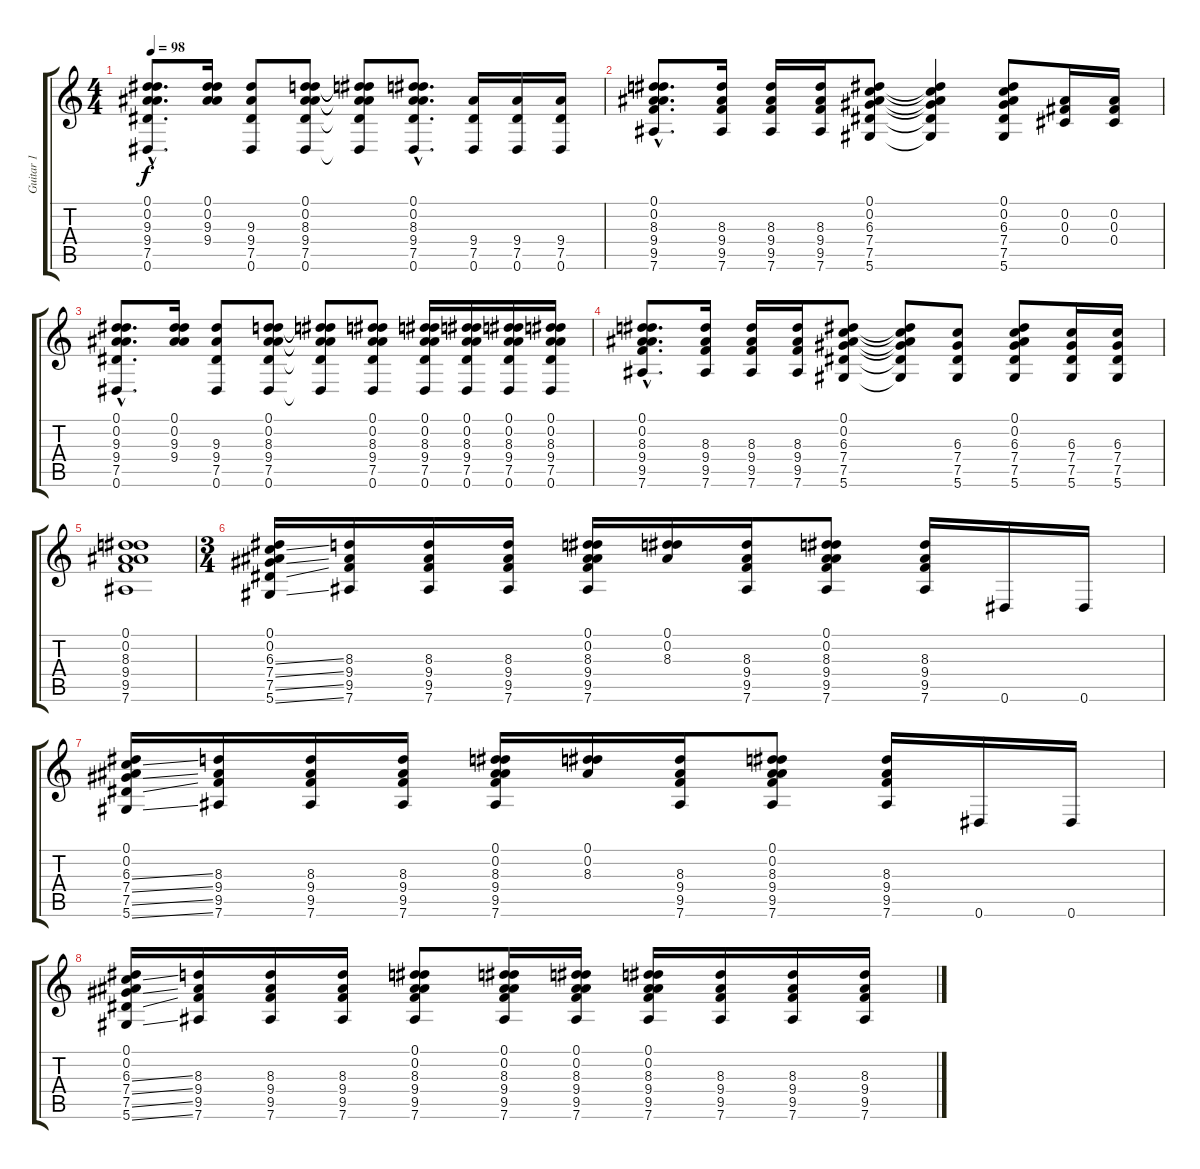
\track ("Guitar 1" "Guitar 1") {instrument acousticguitarsteel}
\staff {score tabs}
\tuning (Eb4 Bb3 Gb3 Db3 Ab2 Eb2) {hide}
\ts (4 4)
\tempo 98
\clef g2
\ks c
(0.1{hac} 0.2{hac} 9.3{hac} 9.4{hac} 7.5{hac} 0.6{hac}).8{d dy f} (0.1 0.2 9.3 9.4).16 (9.3 9.4 7.5 0.6).8 (0.1 0.2 8.3 9.4 7.5 0.6).8 (0.1{t} 0.2{t} 8.3{t} 9.4{t} 7.5{t} 0.6{t}).8 (0.1{hac} 0.2{hac} 8.3{hac} 9.4{hac} 7.5{hac} 0.6{hac}).8{d} (9.4 7.5 0.6).16 (9.4 7.5 0.6).16 (9.4 7.5 0.6).16 |
(0.1{hac} 0.2{hac} 8.3{hac} 9.4{hac} 9.5{hac} 7.6{hac}).8{d} (8.3 9.4 9.5 7.6).16 (8.3 9.4 9.5 7.6).16 (8.3 9.4 9.5 7.6).16 (0.1 0.2 6.3 7.4 7.5 5.6).8 (0.1{t} 0.2{t} 6.3{t} 7.4{t} 7.5{t} 5.6{t}).4 (0.1 0.2 6.3 7.4 7.5 5.6).8 (0.2 0.3 0.4).16 (0.2 0.3 0.4).16 |
(0.1{hac} 0.2{hac} 9.3{hac} 9.4{hac} 7.5{hac} 0.6{hac}).8{d} (0.1 0.2 9.3 9.4).16 (9.3 9.4 7.5 0.6).8 (0.1 0.2 8.3 9.4 7.5 0.6).8 (0.1{t} 0.2{t} 8.3{t} 9.4{t} 7.5{t} 0.6{t}).8 (0.1 0.2 8.3 9.4 7.5 0.6).8 (0.1 0.2 8.3 9.4 7.5 0.6).16 (0.1 0.2 8.3 9.4 7.5 0.6).16 (0.1 0.2 8.3 9.4 7.5 0.6).16 (0.1 0.2 8.3 9.4 7.5 0.6).16 |
(0.1{hac} 0.2{hac} 8.3{hac} 9.4{hac} 9.5{hac} 7.6{hac}).8{d} (8.3 9.4 9.5 7.6).16 (8.3 9.4 9.5 7.6).16 (8.3 9.4 9.5 7.6).16 (0.1 0.2 6.3 7.4 7.5 5.6).8 (0.1{t} 0.2{t} 6.3{t} 7.4{t} 7.5{t} 5.6{t}).8 (6.3 7.4 7.5 5.6).8 (0.1 0.2 6.3 7.4 7.5 5.6).8 (6.3 7.4 7.5 5.6).16 (6.3 7.4 7.5 5.6).16 |
(0.1 0.2 8.3 9.4 9.5 7.6).1 |
\ts (3 4)
(0.1 0.2 6.3{ss} 7.4{ss} 7.5{ss} 5.6{ss}).16 (8.3 9.4 9.5 7.6).16 (8.3 9.4 9.5 7.6).16 (8.3 9.4 9.5 7.6).16 (0.1 0.2 8.3 9.4 9.5 7.6).16 (0.1 0.2 8.3).16 (8.3 9.4 9.5 7.6).16 (0.1 0.2 8.3 9.4 9.5 7.6).8 (8.3 9.4 9.5 7.6).16 0.6.16 0.6.16 |
(0.1 0.2 6.3{ss} 7.4{ss} 7.5{ss} 5.6{ss}).16 (8.3 9.4 9.5 7.6).16 (8.3 9.4 9.5 7.6).16 (8.3 9.4 9.5 7.6).16 (0.1 0.2 8.3 9.4 9.5 7.6).16 (0.1 0.2 8.3).16 (8.3 9.4 9.5 7.6).16 (0.1 0.2 8.3 9.4 9.5 7.6).8 (8.3 9.4 9.5 7.6).16 0.6.16 0.6.16 |
(0.1 0.2 6.3{ss} 7.4{ss} 7.5{ss} 5.6{ss}).16 (8.3 9.4 9.5 7.6).16 (8.3 9.4 9.5 7.6).16 (8.3 9.4 9.5 7.6).16 (0.1 0.2 8.3 9.4 9.5 7.6).8 (0.1 0.2 8.3 9.4 9.5 7.6).16 (0.1 0.2 8.3 9.4 9.5 7.6).16 (0.1 0.2 8.3 9.4 9.5 7.6).16 (8.3 9.4 9.5 7.6).16 (8.3 9.4 9.5 7.6).16 (8.3 9.4 9.5 7.6).16
